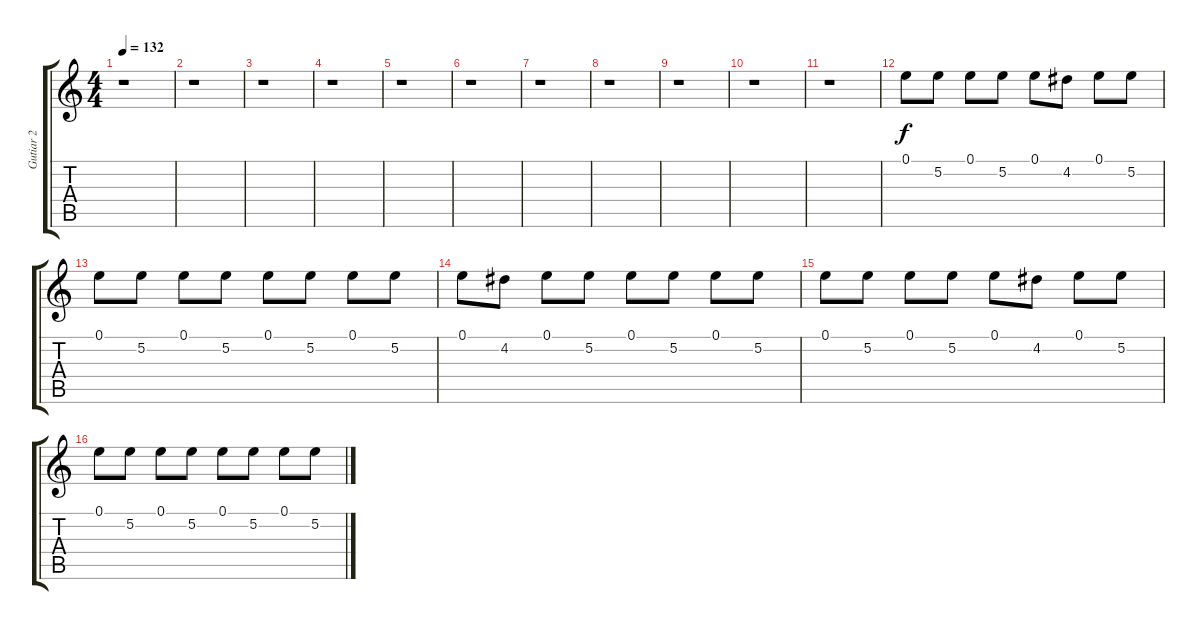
\track ("Gutiar 2" "Gutiar 2") {instrument electricguitarclean}
\staff {score tabs}
\tuning (E4 B3 G3 D3 A2 E2) {hide}
\ts (4 4)
\tempo 132
\clef g2
\ks c
r.1{dy f} |
r.1 |
r.1 |
r.1 |
r.1 |
r.1 |
r.1 |
r.1 |
r.1 |
r.1 |
r.1 |
0.1.8 5.2.8 0.1.8 5.2.8 0.1.8 4.2.8 0.1.8 5.2.8 |
0.1.8 5.2.8 0.1.8 5.2.8 0.1.8 5.2.8 0.1.8 5.2.8 |
0.1.8 4.2.8 0.1.8 5.2.8 0.1.8 5.2.8 0.1.8 5.2.8 |
0.1.8 5.2.8 0.1.8 5.2.8 0.1.8 4.2.8 0.1.8 5.2.8 |
0.1.8 5.2.8 0.1.8 5.2.8 0.1.8 5.2.8 0.1.8 5.2.8
